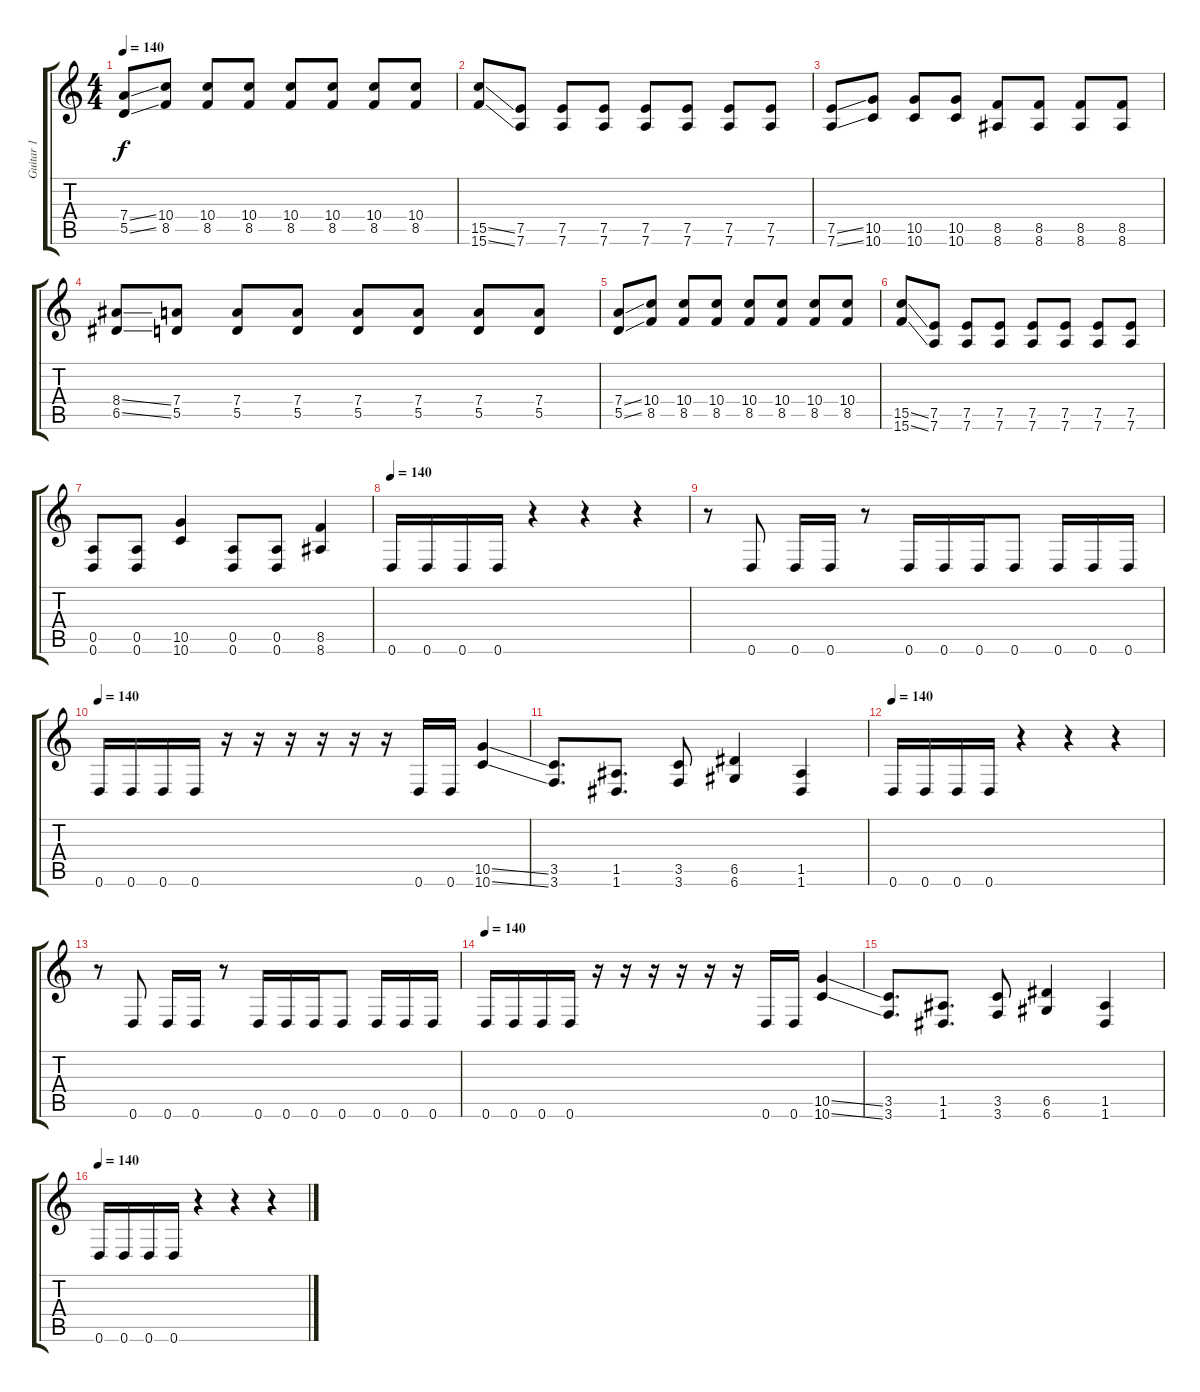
\track ("Guitar 1" "Guitar 1") {instrument overdrivenguitar}
\staff {score tabs}
\tuning (E4 B3 G3 D3 A2 D2) {hide}
\ts (4 4)
\tempo 140
\clef g2
\ks c
(7.4{ss} 5.5{ss}).8{dy f} (10.4 8.5).8 (10.4 8.5).8 (10.4 8.5).8 (10.4 8.5).8 (10.4 8.5).8 (10.4 8.5).8 (10.4 8.5).8 |
(15.5{ss} 15.6{ss}).8 (7.5 7.6).8 (7.5 7.6).8 (7.5 7.6).8 (7.5 7.6).8 (7.5 7.6).8 (7.5 7.6).8 (7.5 7.6).8 |
(7.5{ss} 7.6{ss}).8 (10.5 10.6).8 (10.5 10.6).8 (10.5 10.6).8 (8.5 8.6).8 (8.5 8.6).8 (8.5 8.6).8 (8.5 8.6).8 |
(8.4{ss} 6.5{ss}).8 (7.4 5.5).8 (7.4 5.5).8 (7.4 5.5).8 (7.4 5.5).8 (7.4 5.5).8 (7.4 5.5).8 (7.4 5.5).8 |
(7.4{ss} 5.5{ss}).8 (10.4 8.5).8 (10.4 8.5).8 (10.4 8.5).8 (10.4 8.5).8 (10.4 8.5).8 (10.4 8.5).8 (10.4 8.5).8 |
(15.5{ss} 15.6{ss}).8 (7.5 7.6).8 (7.5 7.6).8 (7.5 7.6).8 (7.5 7.6).8 (7.5 7.6).8 (7.5 7.6).8 (7.5 7.6).8 |
(0.5 0.6).8 (0.5 0.6).8 (10.5 10.6).4 (0.5 0.6).8 (0.5 0.6).8 (8.5 8.6).4 |
\tempo 140
0.6.16 0.6.16 0.6.16 0.6.16 r.4 r.4 r.4 |
r.8 0.6.8 0.6.16 0.6.16 r.8 0.6.16 0.6.16 0.6.16 0.6.8 0.6.16 0.6.16 0.6.16 |
\tempo 140
0.6.16 0.6.16 0.6.16 0.6.16 r.16 r.16 r.16 r.16 r.16 r.16 0.6.16 0.6.16 (10.5{ss} 10.6{ss}).4 |
(3.5 3.6).8{d} (1.5 1.6).8{d} (3.5 3.6).8 (6.5 6.6).4 (1.5 1.6).4 |
\tempo 140
0.6.16 0.6.16 0.6.16 0.6.16 r.4 r.4 r.4 |
r.8 0.6.8 0.6.16 0.6.16 r.8 0.6.16 0.6.16 0.6.16 0.6.8 0.6.16 0.6.16 0.6.16 |
\tempo 140
0.6.16 0.6.16 0.6.16 0.6.16 r.16 r.16 r.16 r.16 r.16 r.16 0.6.16 0.6.16 (10.5{ss} 10.6{ss}).4 |
(3.5 3.6).8{d} (1.5 1.6).8{d} (3.5 3.6).8 (6.5 6.6).4 (1.5 1.6).4 |
\tempo 140
0.6.16 0.6.16 0.6.16 0.6.16 r.4 r.4 r.4
